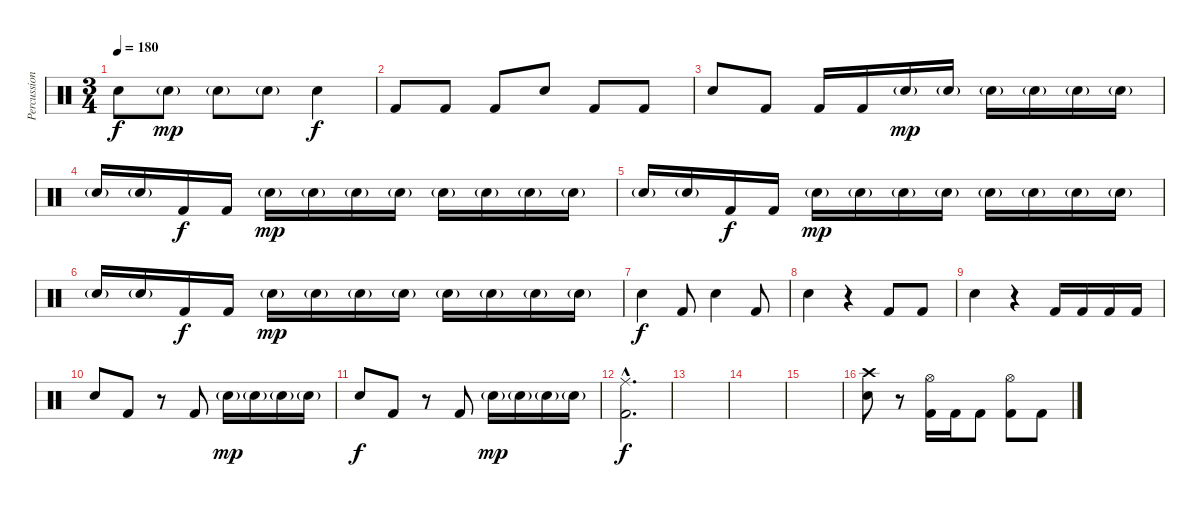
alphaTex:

\track ("Percussion" "Percussion") {instrument percussion}
\staff {score}
\articulation defaults
\ts (3 4)
\tempo 180
\clef neutral
\ks c "Electric Snare (hit)".8{dy f} "Electric Snare (hit)"{g}.8{dy mp} "Electric Snare (hit)"{g}.8 "Electric Snare (hit)"{g}.8 "Electric Snare (hit)".4{dy f}
|
"Kick (hit) 2".8 "Kick (hit) 2".8 "Kick (hit) 2".8 "Electric Snare (hit)".8 "Kick (hit) 2".8 "Kick (hit) 2".8 |
"Electric Snare (hit)".8 "Kick (hit) 2".8 "Kick (hit) 2".16 "Kick (hit) 2".16 "Electric Snare (hit)"{g}.16{dy mp} "Electric Snare (hit)"{g}.16 "Electric Snare (hit)"{g}.16 "Electric Snare (hit)"{g}.16 "Electric Snare (hit)"{g}.16 "Electric Snare (hit)"{g}.16 |
"Electric Snare (hit)"{g}.16 "Electric Snare (hit)"{g}.16 "Kick (hit) 2".16{dy f} "Kick (hit) 2".16 "Electric Snare (hit)"{g}.16{dy mp} "Electric Snare (hit)"{g}.16 "Electric Snare (hit)"{g}.16 "Electric Snare (hit)"{g}.16 "Electric Snare (hit)"{g}.16 "Electric Snare (hit)"{g}.16 "Electric Snare (hit)"{g}.16 "Electric Snare (hit)"{g}.16 |
"Electric Snare (hit)"{g}.16 "Electric Snare (hit)"{g}.16 "Kick (hit) 2".16{dy f} "Kick (hit) 2".16 "Electric Snare (hit)"{g}.16{dy mp} "Electric Snare (hit)"{g}.16 "Electric Snare (hit)"{g}.16 "Electric Snare (hit)"{g}.16 "Electric Snare (hit)"{g}.16 "Electric Snare (hit)"{g}.16 "Electric Snare (hit)"{g}.16 "Electric Snare (hit)"{g}.16 |
"Electric Snare (hit)"{g}.16 "Electric Snare (hit)"{g}.16 "Kick (hit) 2".16{dy f} "Kick (hit) 2".16 "Electric Snare (hit)"{g}.16{dy mp} "Electric Snare (hit)"{g}.16 "Electric Snare (hit)"{g}.16 "Electric Snare (hit)"{g}.16 "Electric Snare (hit)"{g}.16 "Electric Snare (hit)"{g}.16 "Electric Snare (hit)"{g}.16 "Electric Snare (hit)"{g}.16 |
"Electric Snare (hit)".4{dy f} "Kick (hit) 2".8 "Electric Snare (hit)".4 "Kick (hit) 2".8 |
"Electric Snare (hit)".4 r.4 "Kick (hit) 2".8 "Kick (hit) 2".8 |
"Electric Snare (hit)".4 r.4 "Kick (hit) 2".16 "Kick (hit) 2".16 "Kick (hit) 2".16 "Kick (hit) 2".16 |
"Electric Snare (hit)".8 "Kick (hit) 2".8 r.8 "Kick (hit) 2".8 "Electric Snare (hit)"{g}.16{dy mp} "Electric Snare (hit)"{g}.16 "Electric Snare (hit)"{g}.16 "Electric Snare (hit)"{g}.16 |
"Electric Snare (hit)".8{dy f} "Kick (hit) 2".8 r.8 "Kick (hit) 2".8 "Electric Snare (hit)"{g}.16{dy mp} "Electric Snare (hit)"{g}.16 "Electric Snare (hit)"{g}.16 "Electric Snare (hit)"{g}.16 |
("Ride (middle)"{hac} "Kick (hit) 2"{hac}).2{d dy f} |
|
|
|
("Crash high (hit)" "Electric Snare (hit)").8 r.8 ("Hi-Hat (open)" "Kick (hit) 2").16 "Kick (hit) 2".16 "Kick (hit) 2".8 ("Hi-Hat (open)" "Kick (hit) 2").8 "Kick (hit) 2".8
